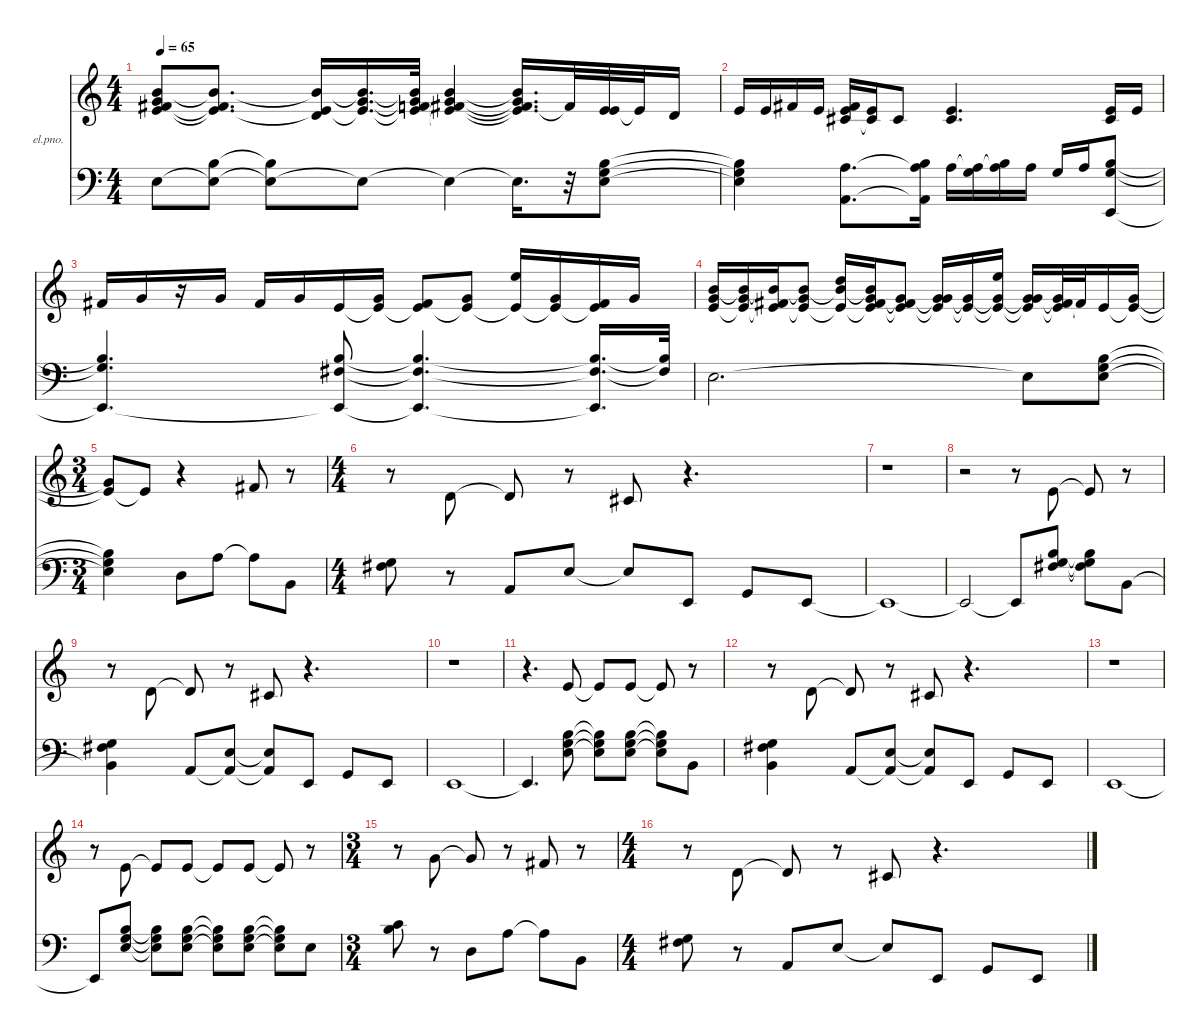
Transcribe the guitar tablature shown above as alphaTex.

\hideDynamics
\bracketExtendMode nobrackets
\firstSystemTrackNameOrientation horizontal
\otherSystemsTrackNameOrientation horizontal
\track ("Electric Piano" "el.pno.") {instrument electricpiano1}
\staff {score}
\tuning (E4 B3 G3 D3 A2 E2)
\ts (4 4)
\tempo 65
\clef g2
\ks aminor
(12.3 16.4{acc #} 0.1 12.2).8{dy fff beam Up} (16.4{t acc #} 0.1{t} 12.2{t}).8{d dy f beam Up} (12.4 0.1{t} 12.2{t}).16{beam Up} (12.2{t} 12.3 0.1{t}).16{d dy mf beam Up} (12.2{t} 15.4 12.3{t} 0.1{t}).32{dy f beam Up} (12.3{t} 0.1{t} 12.2{t} 16.4{acc #}).4{beam Up} (12.3{t} 0.1{t} 12.2{t} 16.4{t acc #}).16{d beam Up} 16.4{t acc #}.32{dy ff beam Up} (14.4 0.1).32{dy f beam Up} 0.1{t}.32{dy mf beam Up} 3.2.16{dy f beam Up} |
0.1.16{beam Up} 0.1.16{beam Up} 2.1{acc #}.16{dy fff beam Up} 0.1.16{dy mp beam Up} (7.2{acc #} 0.1 6.3{acc #}).16{dy f beam Up} (6.3{t acc #} 0.1).16{beam Up} 6.3{acc #}.8{dy mp beam Up} (6.3{acc #} 0.1).4{d dy mf beam Up} (6.3{acc #} 0.1).16{dy ff beam Up} 0.1.16{dy f beam Up} |
2.1{acc #}.16{beam Up} 3.1.16{dy ff beam Up} r.16{beam Up} 3.1.16{dy fff beam Up} 2.1{acc #}.16{dy mf beam Up} 3.1.16{dy fff beam Up} 0.1.16{dy f beam Up} (0.1{t} 8.2).16{beam Up} (0.1{t} 7.2{acc #}).8{beam Up} (8.2 0.1{t}).8{beam Up} (0.1{t} 17.2).16{beam Up} (0.1{t} 12.3).16{beam Up} (0.1{t} 11.3{acc #}).16{beam Up} 17.4.16{dy fff beam Up} |
(17.4 0.1 16.3).16{dy mf beam Up} (0.1{t} 17.4 16.3{t}).16{dy f beam Up} (16.4{acc #} 0.1{t} 16.3{t}).16{beam Up} (16.3{t} 0.1{t} 17.4).8{dy fff beam Up} (0.1{t} 16.3{t} 15.2).16{dy mf beam Up} (0.1{t} 16.3{t} 12.3 16.4{acc #}).16{dy f beam Up} (0.1{t} 12.3{t} 16.4{acc #}).8{beam Up} (12.3{t} 0.1{t} 17.4).16{beam Up} (12.3{t} 0.1{t}).16{dy mf beam Up} (0.1{t} 12.3{t} 17.2).16{dy f beam Up} (0.1{t} 12.3{t} 17.4).16{beam Up} (0.1{t} 12.3{t} 16.4{acc #}).32{beam Up} 16.4{t acc #}.32{beam Up} 14.4.16{beam Up} (14.4{t} 12.3).16{beam Up} |
\ts (3 4)
(14.4{t} 12.3{t}).8{beam Up} 14.4{t}.8{beam Up} r.4{beam Up} 2.1{acc #}.8{dy ff beam Up} r.8{beam Up} |
\ts (4 4)
r.8{beam Down} 3.2.8{beam Up} 3.2{t}.8{beam Up} r.8{beam Up} 2.2{acc #}.8{beam Up} r.4{d beam Up} |
r.1{beam Down} |
r.2{beam Down} r.8{beam Down} 0.1.8{beam Up} 0.1{t}.8{beam Up} r.8{beam Up} |
r.8{beam Down} 3.2.8{beam Up} 3.2{t}.8{beam Up} r.8{beam Up} 2.2{acc #}.8{beam Up} r.4{d beam Up} |
r.1{beam Down} |
r.4{d beam Down} 0.1.8{beam Up} 0.1{t}.8{beam Up} 0.1.8{beam Up} 0.1{t}.8{beam Up} r.8{beam Up} |
r.8{beam Down} 3.2.8{beam Up} 3.2{t}.8{beam Up} r.8{beam Up} 2.2{acc #}.8{beam Up} r.4{d beam Up} |
r.1{beam Down} |
r.8{beam Down} 0.1.8{beam Up} 0.1{t}.8{beam Up} 0.1.8{beam Up} 0.1{t}.8{beam Up} 0.1.8{beam Up} 0.1{t}.8{beam Up} r.8{beam Up} |
\ts (3 4)
r.8{beam Down} 3.1.8{beam Up} 3.1{t}.8{beam Up} r.8{beam Up} 2.1{acc #}.8{beam Up} r.8{beam Up} |
\ts (4 4)
r.8{beam Down} 3.2.8{beam Up} 3.2{t}.8{beam Up} r.8{beam Up} 2.2{acc #}.8{beam Up} r.4{d beam Up}
\staff {score}
\tuning (G2 D2 A1 E1 B0)
\clef f4
\ottava regular
\simile none
\ks aminor
14.2.8{dy f beam Down} (14.2{t} 16.1).8{beam Down} (14.2{t} 16.1{t}).8{beam Down} 14.2{t}.8{beam Down} 14.2{t}.4{beam Down} 14.2{t}.16{d beam Down} r.32{beam Down} (17.2 19.3 16.1).8{dy mf beam Down} |
(19.3{t} 17.2{t} 16.1{t}).4{beam Down} (17.4 19.2).8{d beam Down} (17.4{t} 19.2{t} 16.1).16{beam Down} 19.2.16{beam Down} (19.2{t} 22.3).16{beam Down} (19.2{t} 16.1).16{beam Down} 19.2.16{dy ff beam Down} 17.2.16{dy mf beam Up} 14.1.16{dy ff beam Up} (17.2 16.1 17.5).8{dy mf beam Up} |
(17.2{t} 16.1{t} 17.5{t}).4{d beam Up} (16.2{acc #} 17.5{t} 16.1).8{dy f beam Up} (16.2{t acc #} 17.5{t} 16.1{t}).4{d beam Up} (16.2{t acc #} 17.5{t} 16.1{t}).16{d beam Up} (16.2{t acc #} 16.1{t}).32{dy ff beam Up} |
19.3.2{d dy mp beam Down} 19.3{t}.8{beam Down} (19.3 17.2 16.1).8{dy mf beam Down} |
(17.2{t} 19.3{t} 16.1{t}).4{beam Down} 12.2.8{dy ff beam Down} 14.1.8{beam Down} 14.1{t}.8{beam Down} 14.3.8{beam Down} |
(16.2{acc #} 12.1).8{beam Down} r.8{beam Down} 7.2.8{beam Up} 9.1.8{beam Up} 9.1{t}.8{beam Up} 7.3.8{beam Up} 5.2.8{beam Up} 2.2.8{beam Up} |
2.2{t}.1{beam Up} |
2.2{t}.2{beam Up} 2.2{t}.8{beam Up} (11.1{acc #} 17.2 26.3).8{beam Up} (11.1{t acc #} 17.2{t} 26.3{t}).8{beam Down} 14.3.8{beam Down} |
(16.2{acc #} 14.3{t} 12.1).4{beam Down} 7.2.8{beam Up} (7.2{t} 9.1).8{beam Up} (7.2{t} 9.1{t}).8{beam Up} 2.2.8{beam Up} 0.1.8{beam Up} 2.2.8{beam Up} |
2.2.1{beam Up} |
2.2{t}.4{d beam Up} (19.3 17.2 16.1).8{beam Down} (19.3{t} 17.2{t} 16.1{t}).8{beam Down} (17.2 19.3 16.1).8{beam Down} (17.2{t} 19.3{t} 16.1{t}).8{beam Down} 14.3.8{beam Down} |
(14.3 16.2{acc #} 12.1).4{beam Down} 7.2.8{beam Up} (7.2{t} 9.1).8{beam Up} (7.2{t} 9.1{t}).8{beam Up} 2.2.8{beam Up} 0.1.8{beam Up} 2.2.8{beam Up} |
2.2.1{beam Up} |
2.2{t}.8{beam Up} (19.3 17.2 16.1).8{beam Up} (19.3{t} 17.2{t} 16.1{t}).8{beam Down} (19.3 17.2 16.1).8{beam Down} (19.3{t} 17.2{t} 16.1{t}).8{beam Down} (19.3 17.2 16.1).8{beam Down} (19.3{t} 17.2{t} 16.1{t}).8{beam Down} 19.3.8{beam Down} |
(21.2 17.1).8{beam Down} r.8{beam Down} 12.2.8{beam Down} 14.1.8{beam Down} 14.1{t}.8{beam Down} 14.3.8{beam Down} |
(16.2{acc #} 12.1).8{beam Down} r.8{beam Down} 7.2.8{beam Up} 9.1.8{beam Up} 9.1{t}.8{beam Up} 7.3.8{beam Up} 5.2.8{beam Up} 2.2.8{beam Up}
